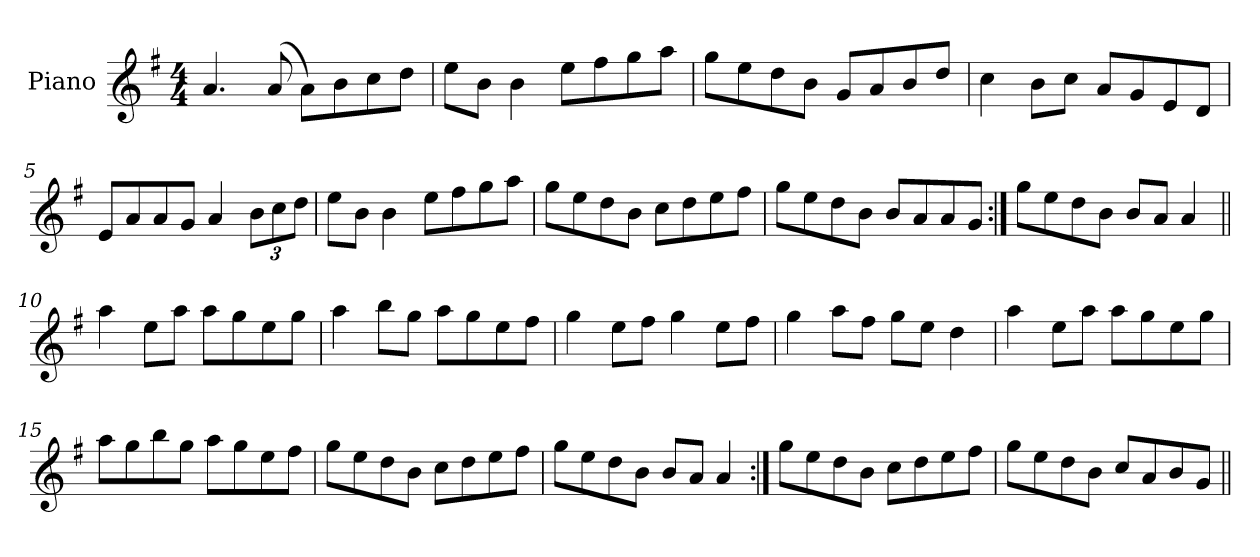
**kern
*part1
*staff1
*I"Piano
*I'Pno
*clefG2
*k[f#]
*A:dor
*M4/4
=1
4.a/
(>8a/
8a\L)
8b\
8cc\
8dd\J
=2
8ee\L
8b\J
4b\
8ee\L
8ff#\
8gg\
8aa\J
=3
8gg\L
8ee\
8dd\
8b\J
8g/L
8a/
8b/
8dd/J
=4
4cc\
8b\L
8cc\J
8a/L
8g/
8e/
8d/J
=5
8e/L
8a/
8a/
8g/J
4a/
12b\L
12cc\
12dd\J
=6
8ee\L
8b\J
4b\
8ee\L
8ff#\
8gg\
8aa\J
=7
8gg\L
8ee\
8dd\
8b\J
8cc\L
8dd\
8ee\
8ff#\J
=8
8gg\L
8ee\
8dd\
8b\J
8b/L
8a/
8a/
8g/J
=9:|!
8gg\L
8ee\
8dd\
8b\J
8b/L
8a/J
4a/
=10||
4aa\
8ee\L
8aa\J
8aa\L
8gg\
8ee\
8gg\J
=11
4aa\
8bb\L
8gg\J
8aa\L
8gg\
8ee\
8ff#\J
=12
4gg\
8ee\L
8ff#\J
4gg\
8ee\L
8ff#\J
=13
4gg\
8aa\L
8ff#\J
8gg\L
8ee\J
4dd\
=14
4aa\
8ee\L
8aa\J
8aa\L
8gg\
8ee\
8gg\J
=15
8aa\L
8gg\
8bb\
8gg\J
8aa\L
8gg\
8ee\
8ff#\J
=16
8gg\L
8ee\
8dd\
8b\J
8cc\L
8dd\
8ee\
8ff#\J
=17
8gg\L
8ee\
8dd\
8b\J
8b/L
8a/J
4a/
=18:|!
8gg\L
8ee\
8dd\
8b\J
8cc\L
8dd\
8ee\
8ff#\J
=19
8gg\L
8ee\
8dd\
8b\J
8cc/L
8a/
8b/
8g/J
=||
*-
